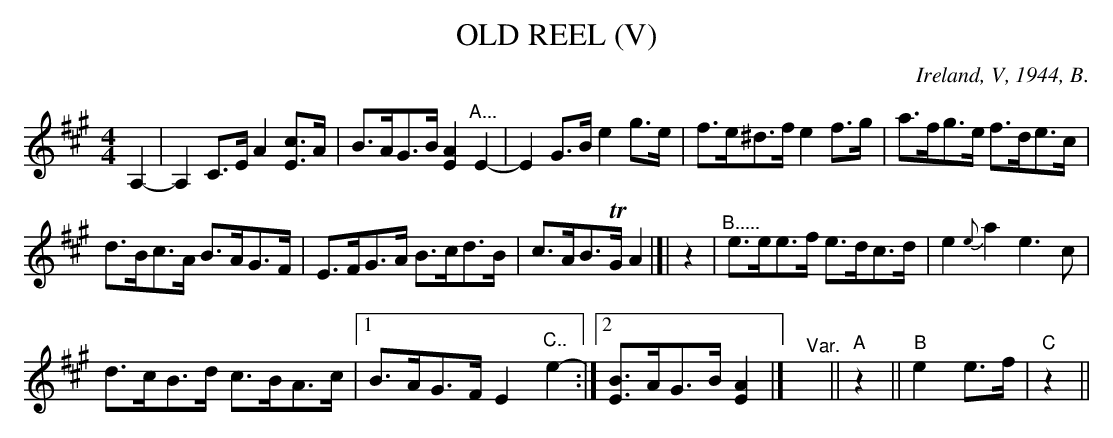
X:1
T: OLD REEL (V)
O: Ireland, V, 1944, B.
M: 4/4
L: 1/8
K: A
A,2- | A,2C>E A2[cE]>A | B>AG>B [A2E2]"^A..."E2- | E2G>B e2g>e | f>e^d>f e2f>g | a>fg>e f>de>c |
d>Bc>A B>AG>F | E>FG>A B>cd>B | c>AB>TG A2 |[| z2 | "^B....."e>ee>f e>dc>d | e2{e}a2 e3c |
d>cB>d c>BA>c |[1 B>AG>F E2"^C.."e2- :|[2 [BE]>AG>B[A2E2] |] y"^Var."y || "A"z2 || "B"e2e>f | "C" z2 ||
